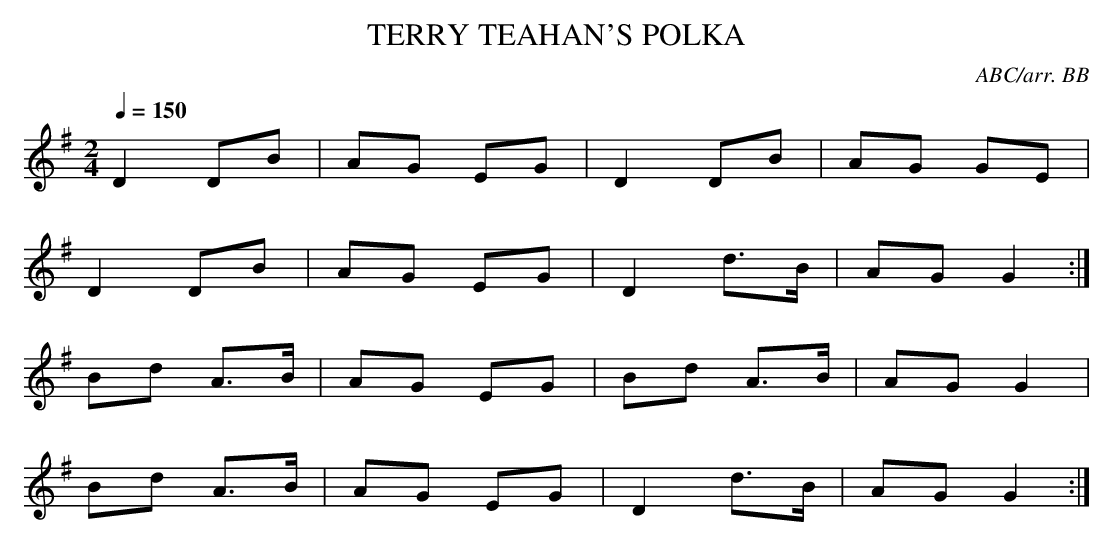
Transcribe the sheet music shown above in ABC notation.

X:1
T:TERRY TEAHAN'S POLKA
C:ABC/arr. BB
M:2/4
L:1/8
Q:1/4=150
K:G
D2 DB|AG EG|D2 DB|AG GE|
D2 DB|AG EG|D2 d>B|AG G2 :|
Bd A>B|AG EG|Bd A>B|AG G2|
Bd A>B|AG EG|D2 d>B|AG G2 :|
